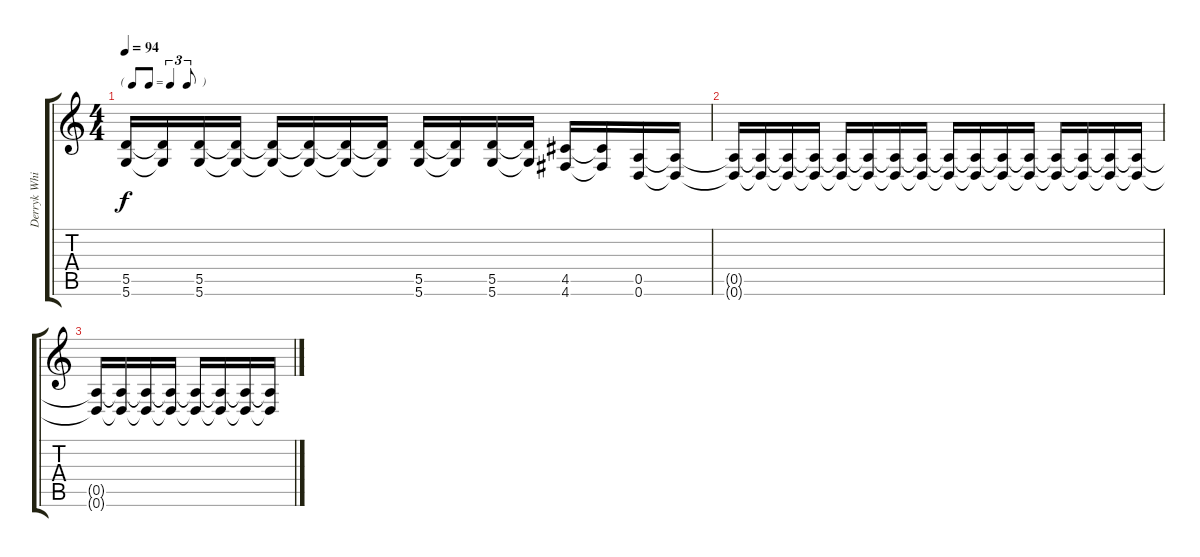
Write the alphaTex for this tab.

\track ("Derryk Whibley \"Bizzy D\"      (gtr 1)" "Derryk Whi") {instrument distortionguitar}
\staff {score tabs}
\tuning (E4 B3 G3 D3 A2 D2) {hide}
\ts (4 4)
\tf triplet8th
\tempo 94
\clef g2
\ks c
(5.5{t} 5.6{t}).16{dy f} (5.5{t} 5.6{t}).16 (5.5 5.6).16 (5.5{t} 5.6{t}).16 (5.5{t} 5.6{t}).16 (5.5{t} 5.6{t}).16 (5.5{t} 5.6{t}).16 (5.5{t} 5.6{t}).16 (5.5 5.6).16 (5.5{t} 5.6{t}).16 (5.5 5.6).16 (5.5{t} 5.6{t}).16 (4.5 4.6).16 (4.5{t} 4.6{t}).16 (0.5 0.6).16 (0.5{t} 0.6{t}).16 |
(0.5{t} 0.6{t}).16 (0.5{t} 0.6{t}).16 (0.5{t} 0.6{t}).16 (0.5{t} 0.6{t}).16{volume 0} (0.5{t} 0.6{t}).16 (0.5{t} 0.6{t}).16 (0.5{t} 0.6{t}).16 (0.5{t} 0.6{t}).16 (0.5{t} 0.6{t}).16 (0.5{t} 0.6{t}).16 (0.5{t} 0.6{t}).16 (0.5{t} 0.6{t}).16 (0.5{t} 0.6{t}).16 (0.5{t} 0.6{t}).16 (0.5{t} 0.6{t}).16 (0.5{t} 0.6{t}).16 |
(0.5{t} 0.6{t}).16 (0.5{t} 0.6{t}).16 (0.5{t} 0.6{t}).16 (0.5{t} 0.6{t}).16 (0.5{t} 0.6{t}).16 (0.5{t} 0.6{t}).16 (0.5{t} 0.6{t}).16 (0.5{t} 0.6{t}).16
